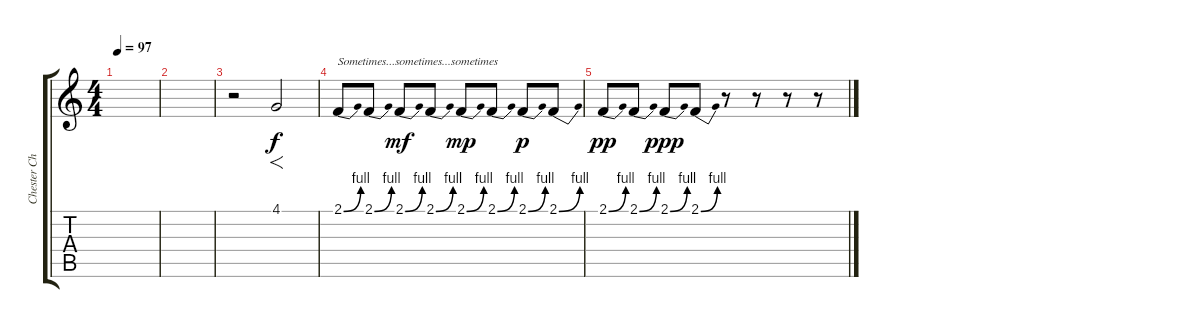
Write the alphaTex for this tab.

\track ("Chester Charles Bennington" "Chester Ch") {instrument bassoon}
\staff {score tabs}
\tuning (Eb4 Bb3 Gb3 Db3 Ab2 Db2) {hide}
\ts (4 4)
\tempo 97
\clef g2
\ks c
|
|
r.2 4.1.2{f} |
2.1{be (bend 0 0 60 4)}.8{txt "Sometimes...sometimes...sometimes"} 2.1{be (bend 0 0 60 4)}.8 2.1{be (bend 0 0 60 4)}.8{dy mf} 2.1{be (bend 0 0 60 4)}.8 2.1{be (bend 0 0 60 4)}.8{dy mp} 2.1{be (bend 0 0 60 4)}.8 2.1{be (bend 0 0 60 4)}.8{dy p} 2.1{be (bend 0 0 60 4)}.8 |
2.1{be (bend 0 0 60 4)}.8{dy pp} 2.1{be (bend 0 0 60 4)}.8 2.1{be (bend 0 0 60 4)}.8{dy ppp} 2.1{be (bend 0 0 60 4)}.8 r.8 r.8 r.8 r.8
